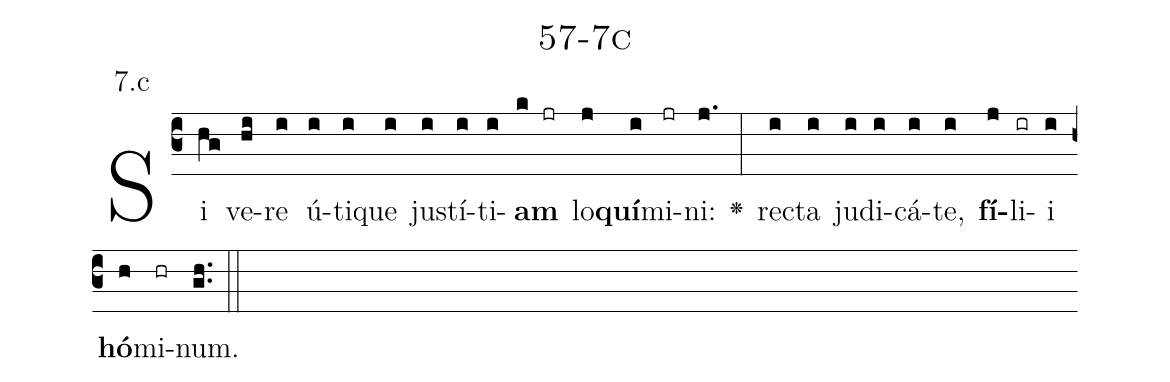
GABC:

name: 57-7c;
annotation: 7.c;
%%
(c3)Si(hg) ve(hi)re(i) ú(i)ti(i)que(i) jus(i)tí(i)ti(i)<b>am</b>(k jr) lo(j)<b>quí</b>(i)mi(jr)ni:(j.) <v>\greheightstar</v>(:) rec(i)ta(i) ju(i)di(i)cá(i)te,(i) <b>fí</b>(j)li(ir)i(i) <b>hó</b>(h)mi(hr)num.(gh..) (::)


%E(i) u(i) o(j) u(i) a(h) e.(gh..) (::)
